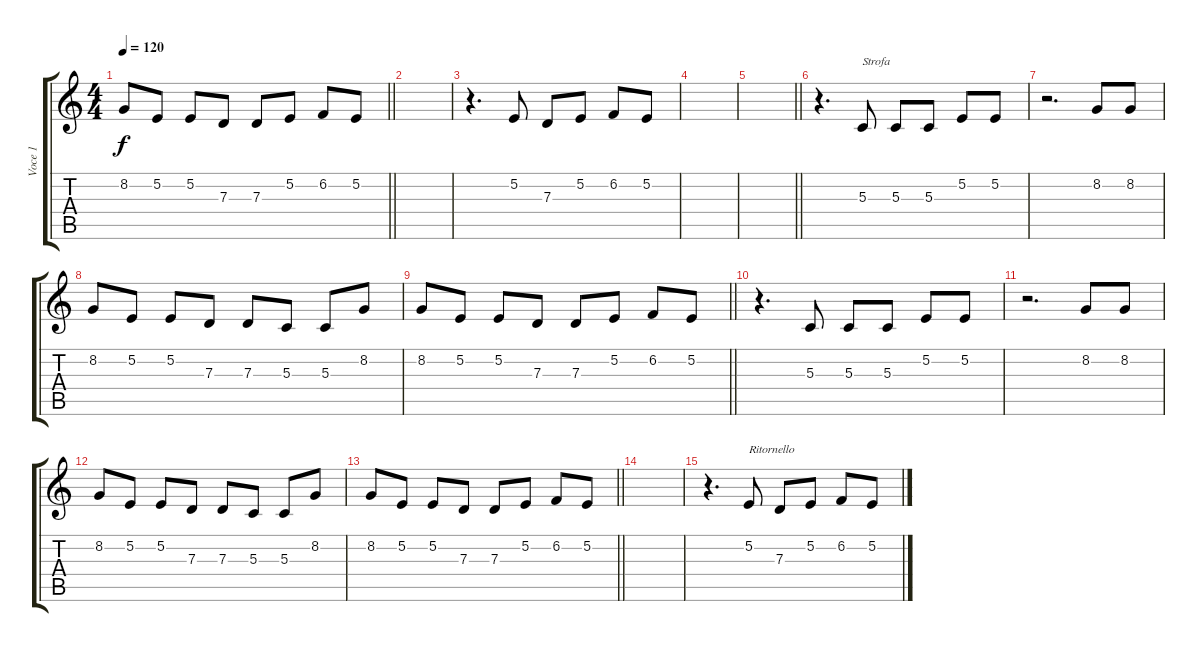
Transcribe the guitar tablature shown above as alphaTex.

\track ("Voce 1" "Voce 1") {instrument lead1square}
\staff {score tabs}
\tuning (E4 B3 G3 D3 A2 E2) {hide}
\ts (4 4)
\tempo 120
\clef g2
\barLineRight lightlight
\ks c
8.2.8{dy f} 5.2.8 5.2.8 7.3.8 7.3.8 5.2.8 6.2.8 5.2.8 |
|
r.4{d} 5.2.8 7.3.8 5.2.8 6.2.8 5.2.8 |
|
\barLineRight lightlight
|
r.4{d} 5.3.8{txt "Strofa"} 5.3.8 5.3.8 5.2.8 5.2.8 |
r.2{d} 8.2.8 8.2.8 |
8.2.8 5.2.8 5.2.8 7.3.8 7.3.8 5.3.8 5.3.8 8.2.8 |
\barLineRight lightlight
8.2.8 5.2.8 5.2.8 7.3.8 7.3.8 5.2.8 6.2.8 5.2.8 |
r.4{d} 5.3.8 5.3.8 5.3.8 5.2.8 5.2.8 |
r.2{d} 8.2.8 8.2.8 |
8.2.8 5.2.8 5.2.8 7.3.8 7.3.8 5.3.8 5.3.8 8.2.8 |
\barLineRight lightlight
8.2.8 5.2.8 5.2.8 7.3.8 7.3.8 5.2.8 6.2.8 5.2.8 |
|
r.4{d} 5.2.8{txt "Ritornello"} 7.3.8 5.2.8 6.2.8 5.2.8
